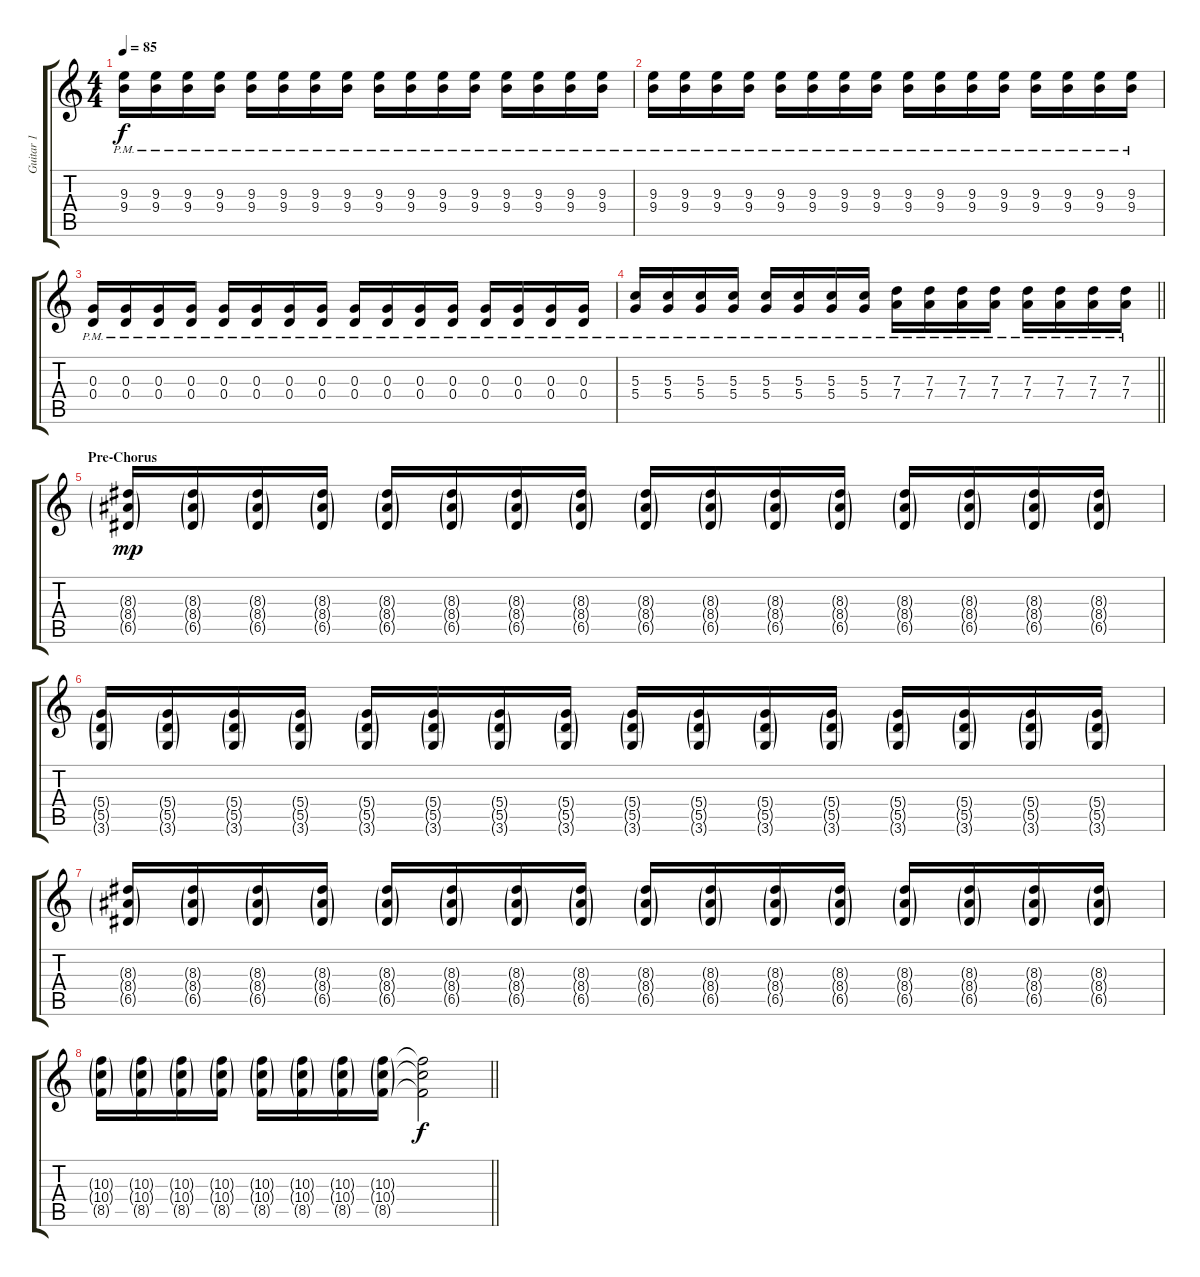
\track ("Guitar 1" "Guitar 1") {instrument distortionguitar}
\staff {score tabs}
\tuning (E4 B3 G3 D3 A2 E2) {hide}
\ts (4 4)
\tempo 85
\clef g2
\ks c
(9.3{pm} 9.4{pm}).16{dy f} (9.3{pm} 9.4{pm}).16 (9.3{pm} 9.4{pm}).16 (9.3{pm} 9.4{pm}).16 (9.3{pm} 9.4{pm}).16 (9.3{pm} 9.4{pm}).16 (9.3{pm} 9.4{pm}).16 (9.3{pm} 9.4{pm}).16 (9.3{pm} 9.4{pm}).16 (9.3{pm} 9.4{pm}).16 (9.3{pm} 9.4{pm}).16 (9.3{pm} 9.4{pm}).16 (9.3{pm} 9.4{pm}).16 (9.3{pm} 9.4{pm}).16 (9.3{pm} 9.4{pm}).16 (9.3{pm} 9.4{pm}).16 |
(9.3{pm} 9.4{pm}).16 (9.3{pm} 9.4{pm}).16 (9.3{pm} 9.4{pm}).16 (9.3{pm} 9.4{pm}).16 (9.3{pm} 9.4{pm}).16 (9.3{pm} 9.4{pm}).16 (9.3{pm} 9.4{pm}).16 (9.3{pm} 9.4{pm}).16 (9.3{pm} 9.4{pm}).16 (9.3{pm} 9.4{pm}).16 (9.3{pm} 9.4{pm}).16 (9.3{pm} 9.4{pm}).16 (9.3{pm} 9.4{pm}).16 (9.3{pm} 9.4{pm}).16 (9.3{pm} 9.4{pm}).16 (9.3{pm} 9.4{pm}).16 |
(0.3{pm} 0.4{pm}).16 (0.3{pm} 0.4{pm}).16 (0.3{pm} 0.4{pm}).16 (0.3{pm} 0.4{pm}).16 (0.3{pm} 0.4{pm}).16 (0.3{pm} 0.4{pm}).16 (0.3{pm} 0.4{pm}).16 (0.3{pm} 0.4{pm}).16 (0.3{pm} 0.4{pm}).16 (0.3{pm} 0.4{pm}).16 (0.3{pm} 0.4{pm}).16 (0.3{pm} 0.4{pm}).16 (0.3{pm} 0.4{pm}).16 (0.3{pm} 0.4{pm}).16 (0.3{pm} 0.4{pm}).16 (0.3{pm} 0.4{pm}).16 |
\barLineRight lightlight
(5.3{pm} 5.4{pm}).16 (5.3{pm} 5.4{pm}).16 (5.3{pm} 5.4{pm}).16 (5.3{pm} 5.4{pm}).16 (5.3{pm} 5.4{pm}).16 (5.3{pm} 5.4{pm}).16 (5.3{pm} 5.4{pm}).16 (5.3{pm} 5.4{pm}).16 (7.3{pm} 7.4{pm}).16 (7.3{pm} 7.4{pm}).16 (7.3{pm} 7.4{pm}).16 (7.3{pm} 7.4{pm}).16 (7.3{pm} 7.4{pm}).16 (7.3{pm} 7.4{pm}).16 (7.3{pm} 7.4{pm}).16 (7.3{pm} 7.4{pm}).16 |
\section ("" "Pre-Chorus")
(8.3{g} 8.4{g} 6.5{g}).16{dy mp} (8.3{g} 8.4{g} 6.5{g}).16 (8.3{g} 8.4{g} 6.5{g}).16 (8.3{g} 8.4{g} 6.5{g}).16 (8.3{g} 8.4{g} 6.5{g}).16 (8.3{g} 8.4{g} 6.5{g}).16 (8.3{g} 8.4{g} 6.5{g}).16 (8.3{g} 8.4{g} 6.5{g}).16 (8.3{g} 8.4{g} 6.5{g}).16 (8.3{g} 8.4{g} 6.5{g}).16 (8.3{g} 8.4{g} 6.5{g}).16 (8.3{g} 8.4{g} 6.5{g}).16 (8.3{g} 8.4{g} 6.5{g}).16 (8.3{g} 8.4{g} 6.5{g}).16 (8.3{g} 8.4{g} 6.5{g}).16 (8.3{g} 8.4{g} 6.5{g}).16 |
(5.4{g} 5.5{g} 3.6{g}).16 (5.4{g} 5.5{g} 3.6{g}).16 (5.4{g} 5.5{g} 3.6{g}).16 (5.4{g} 5.5{g} 3.6{g}).16 (5.4{g} 5.5{g} 3.6{g}).16 (5.4{g} 5.5{g} 3.6{g}).16 (5.4{g} 5.5{g} 3.6{g}).16 (5.4{g} 5.5{g} 3.6{g}).16 (5.4{g} 5.5{g} 3.6{g}).16 (5.4{g} 5.5{g} 3.6{g}).16 (5.4{g} 5.5{g} 3.6{g}).16 (5.4{g} 5.5{g} 3.6{g}).16 (5.4{g} 5.5{g} 3.6{g}).16 (5.4{g} 5.5{g} 3.6{g}).16 (5.4{g} 5.5{g} 3.6{g}).16 (5.4{g} 5.5{g} 3.6{g}).16 |
(8.3{g} 8.4{g} 6.5{g}).16 (8.3{g} 8.4{g} 6.5{g}).16 (8.3{g} 8.4{g} 6.5{g}).16 (8.3{g} 8.4{g} 6.5{g}).16 (8.3{g} 8.4{g} 6.5{g}).16 (8.3{g} 8.4{g} 6.5{g}).16 (8.3{g} 8.4{g} 6.5{g}).16 (8.3{g} 8.4{g} 6.5{g}).16 (8.3{g} 8.4{g} 6.5{g}).16 (8.3{g} 8.4{g} 6.5{g}).16 (8.3{g} 8.4{g} 6.5{g}).16 (8.3{g} 8.4{g} 6.5{g}).16 (8.3{g} 8.4{g} 6.5{g}).16 (8.3{g} 8.4{g} 6.5{g}).16 (8.3{g} 8.4{g} 6.5{g}).16 (8.3{g} 8.4{g} 6.5{g}).16 |
\barLineRight lightlight
(10.3{g} 10.4{g} 8.5{g}).16 (10.3{g} 10.4{g} 8.5{g}).16 (10.3{g} 10.4{g} 8.5{g}).16 (10.3{g} 10.4{g} 8.5{g}).16 (10.3{g} 10.4{g} 8.5{g}).16 (10.3{g} 10.4{g} 8.5{g}).16 (10.3{g} 10.4{g} 8.5{g}).16 (10.3{g} 10.4{g} 8.5{g}).16 (10.3{t} 10.4{t} 8.5{t}).2{dy f}
